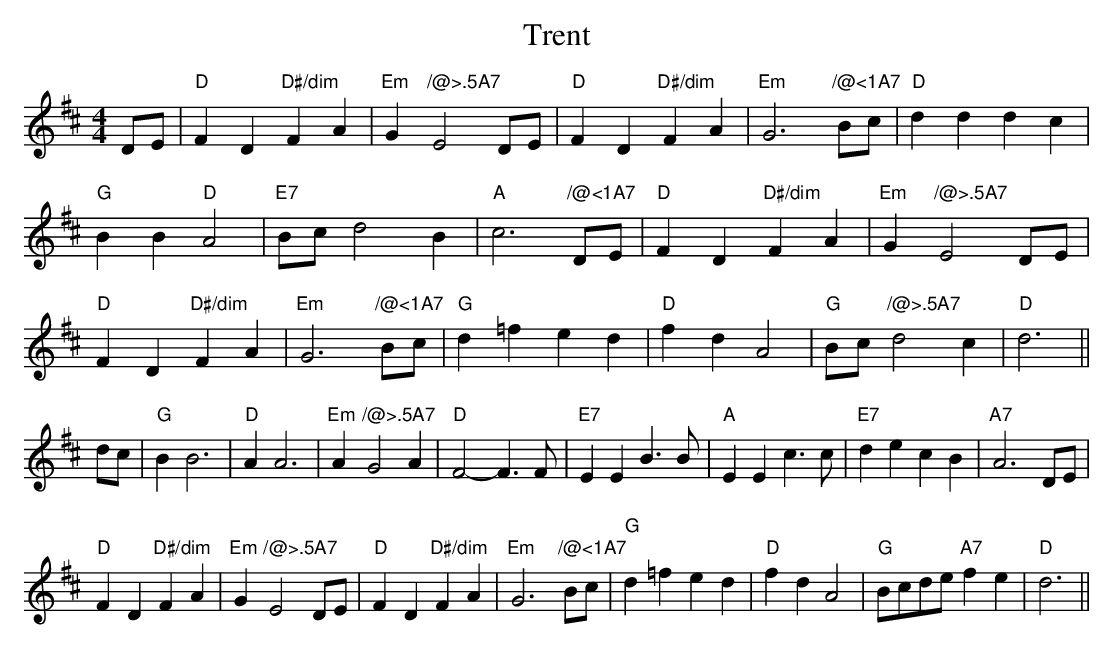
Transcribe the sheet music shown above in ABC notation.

X:1
T:Trent
M:4/4
L:1/4
K:D
D/2E/2|"D"FD "D#/dim"FA|"Em"G"/@>.5A7"E2D/2E/2|"D"FD "D#/dim"FA|\
"Em"G3"/@<1A7"B/2c/2|"D"dd dc|
"G"BB "D"A2|"E7"B/2c/2d2B|"A"c3"/@<1A7"D/2E/2|"D"FD "D#/dim"FA|\
"Em"G"/@>.5A7"E2D/2E/2|
"D"FD "D#/dim"FA|"Em"G3"/@<1A7"B/2c/2|"G"d=f ed|"D"fd A2|"G"B/2c/2"/@>.5A7"d2c\
|"D"d3||
d/2c/2|"G"BB3|"D"AA3|"Em"A"/@>.5A7"G2A|"D"F2 -F3/2F/2|"E7"EE B3/2B/2|\
"A"EE c3/2c/2|"E7"de cB|"A7"A3D/2E/2|
"D"FD "D#/dim"FA|"Em"G"/@>.5A7"E2D/2E/2|"D"FD "D#/dim"FA|"Em"G3"/@<1A7"B/2c/2|\
"G"d=f ed|"D"fd A2|"G"B/2c/2d/2e/2 "A7"fe|"D"d3||
